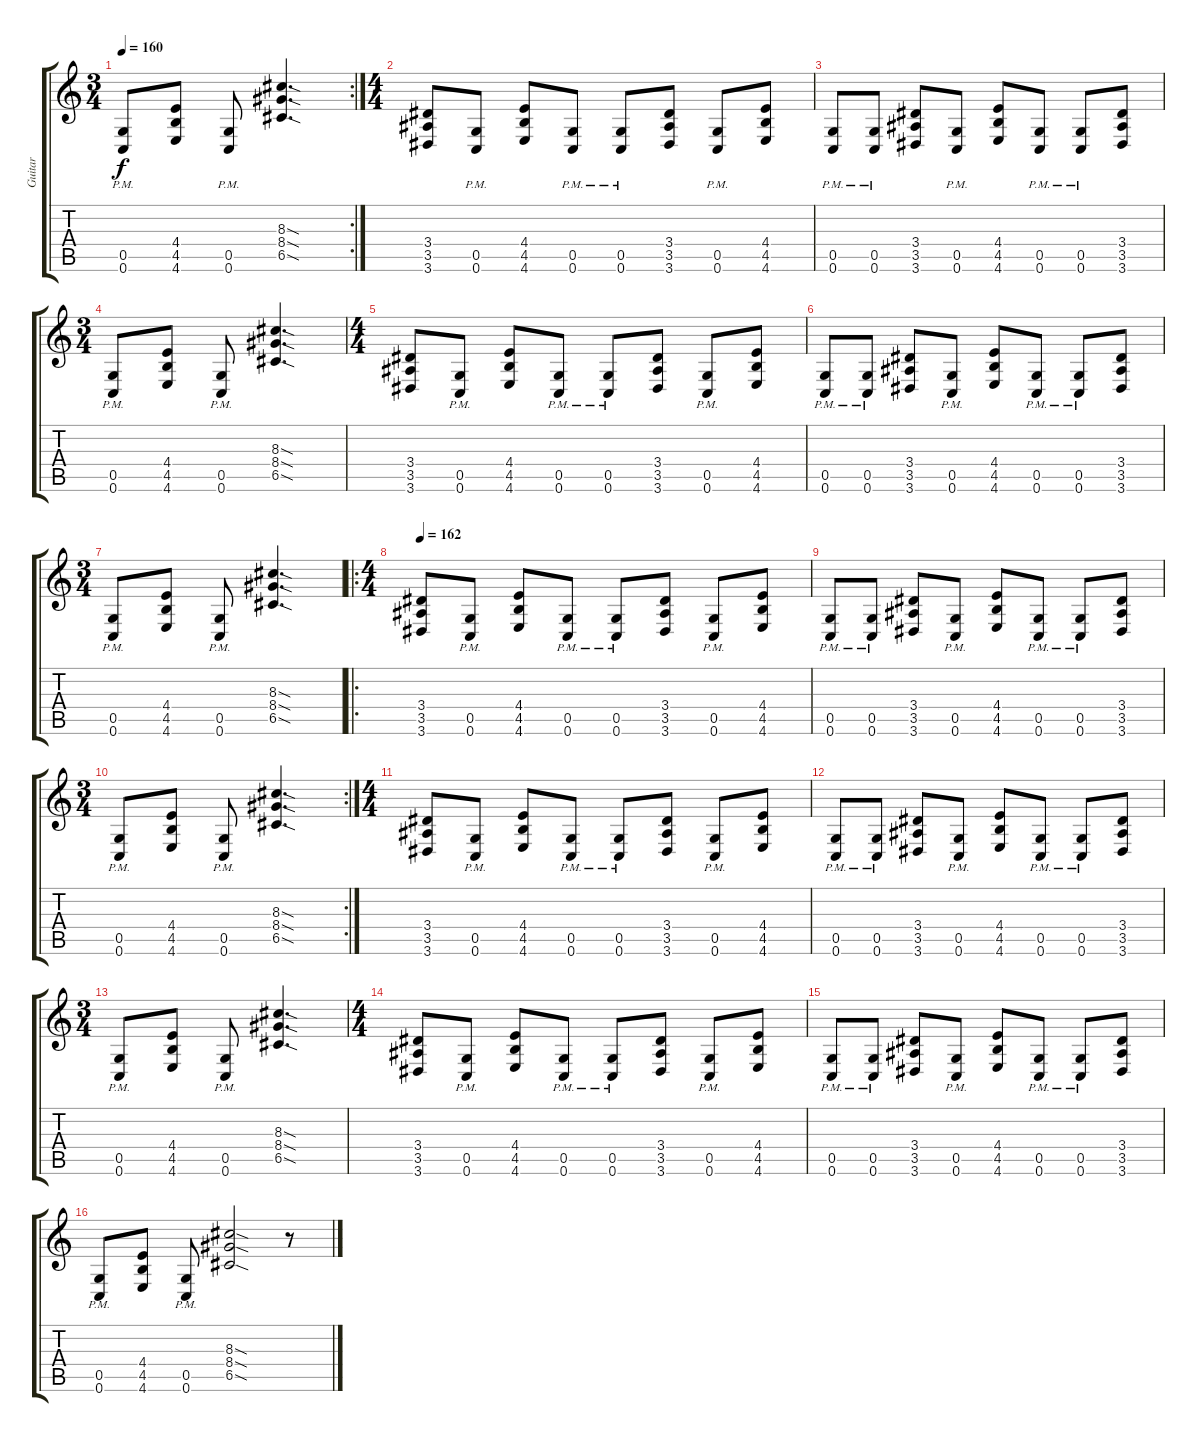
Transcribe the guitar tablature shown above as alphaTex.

\track ("Guitar" "Guitar") {instrument distortionguitar}
\staff {score tabs}
\tuning (C4 Ab3 F3 C3 G2 C2) {hide}
\rc 2
\ts (3 4)
\tempo 160
\clef g2
\ks c
(0.5{pm} 0.6{pm}).8{dy f} (4.4 4.5 4.6).8 (0.5{pm} 0.6{pm}).8 (8.3{sod} 8.4{sod} 6.5{sod}).4{d} |
\ts (4 4)
(3.4 3.5 3.6).8 (0.5{pm} 0.6{pm}).8 (4.4 4.5 4.6).8 (0.5{pm} 0.6{pm}).8 (0.5{pm} 0.6{pm}).8 (3.4 3.5 3.6).8 (0.5{pm} 0.6{pm}).8 (4.4 4.5 4.6).8 |
(0.5{pm} 0.6{pm}).8 (0.5{pm} 0.6{pm}).8 (3.4 3.5 3.6).8 (0.5{pm} 0.6{pm}).8 (4.4 4.5 4.6).8 (0.5{pm} 0.6{pm}).8 (0.5{pm} 0.6{pm}).8 (3.4 3.5 3.6).8 |
\ts (3 4)
(0.5{pm} 0.6{pm}).8 (4.4 4.5 4.6).8 (0.5{pm} 0.6{pm}).8 (8.3{sod} 8.4{sod} 6.5{sod}).4{d} |
\ts (4 4)
(3.4 3.5 3.6).8 (0.5{pm} 0.6{pm}).8 (4.4 4.5 4.6).8 (0.5{pm} 0.6{pm}).8 (0.5{pm} 0.6{pm}).8 (3.4 3.5 3.6).8 (0.5{pm} 0.6{pm}).8 (4.4 4.5 4.6).8 |
(0.5{pm} 0.6{pm}).8 (0.5{pm} 0.6{pm}).8 (3.4 3.5 3.6).8 (0.5{pm} 0.6{pm}).8 (4.4 4.5 4.6).8 (0.5{pm} 0.6{pm}).8 (0.5{pm} 0.6{pm}).8 (3.4 3.5 3.6).8 |
\ts (3 4)
(0.5{pm} 0.6{pm}).8 (4.4 4.5 4.6).8 (0.5{pm} 0.6{pm}).8 (8.3{sod} 8.4{sod} 6.5{sod}).4{d} |
\ro
\ts (4 4)
\tempo 162
(3.4 3.5 3.6).8 (0.5{pm} 0.6{pm}).8 (4.4 4.5 4.6).8 (0.5{pm} 0.6{pm}).8 (0.5{pm} 0.6{pm}).8 (3.4 3.5 3.6).8 (0.5{pm} 0.6{pm}).8 (4.4 4.5 4.6).8 |
(0.5{pm} 0.6{pm}).8 (0.5{pm} 0.6{pm}).8 (3.4 3.5 3.6).8 (0.5{pm} 0.6{pm}).8 (4.4 4.5 4.6).8 (0.5{pm} 0.6{pm}).8 (0.5{pm} 0.6{pm}).8 (3.4 3.5 3.6).8 |
\rc 2
\ts (3 4)
(0.5{pm} 0.6{pm}).8 (4.4 4.5 4.6).8 (0.5{pm} 0.6{pm}).8 (8.3{sod} 8.4{sod} 6.5{sod}).4{d} |
\ts (4 4)
(3.4 3.5 3.6).8 (0.5{pm} 0.6{pm}).8 (4.4 4.5 4.6).8 (0.5{pm} 0.6{pm}).8 (0.5{pm} 0.6{pm}).8 (3.4 3.5 3.6).8 (0.5{pm} 0.6{pm}).8 (4.4 4.5 4.6).8 |
(0.5{pm} 0.6{pm}).8 (0.5{pm} 0.6{pm}).8 (3.4 3.5 3.6).8 (0.5{pm} 0.6{pm}).8 (4.4 4.5 4.6).8 (0.5{pm} 0.6{pm}).8 (0.5{pm} 0.6{pm}).8 (3.4 3.5 3.6).8 |
\ts (3 4)
(0.5{pm} 0.6{pm}).8 (4.4 4.5 4.6).8 (0.5{pm} 0.6{pm}).8 (8.3{sod} 8.4{sod} 6.5{sod}).4{d} |
\ts (4 4)
(3.4 3.5 3.6).8 (0.5{pm} 0.6{pm}).8 (4.4 4.5 4.6).8 (0.5{pm} 0.6{pm}).8 (0.5{pm} 0.6{pm}).8 (3.4 3.5 3.6).8 (0.5{pm} 0.6{pm}).8 (4.4 4.5 4.6).8 |
(0.5{pm} 0.6{pm}).8 (0.5{pm} 0.6{pm}).8 (3.4 3.5 3.6).8 (0.5{pm} 0.6{pm}).8 (4.4 4.5 4.6).8 (0.5{pm} 0.6{pm}).8 (0.5{pm} 0.6{pm}).8 (3.4 3.5 3.6).8 |
(0.5{pm} 0.6{pm}).8 (4.4 4.5 4.6).8 (0.5{pm} 0.6{pm}).8 (8.3{sod} 8.4{sod} 6.5{sod}).2 r.8
